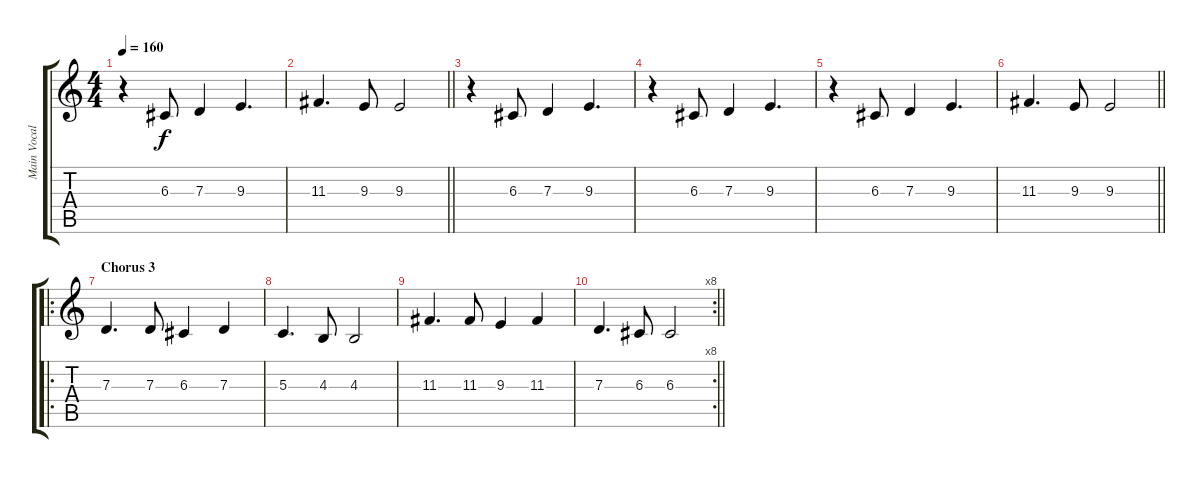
\track ("Main Vocals" "Main Vocal") {instrument lead6voice}
\staff {score tabs}
\tuning (E4 B3 G3 D3 A2 E2) {hide}
\ts (4 4)
\tempo 160
\clef g2
\ks c
r.4{dy f} 6.3.8 7.3.4 9.3.4{d} |
\barLineRight lightlight
11.3.4{d} 9.3.8 9.3.2 |
r.4 6.3.8 7.3.4 9.3.4{d} |
r.4 6.3.8 7.3.4 9.3.4{d} |
r.4 6.3.8 7.3.4 9.3.4{d} |
\barLineRight lightlight
11.3.4{d} 9.3.8 9.3.2 |
\ro
\section ("" "Chorus 3")
7.3.4{d} 7.3.8 6.3.4 7.3.4 |
5.3.4{d} 4.3.8 4.3.2 |
11.3.4{d} 11.3.8 9.3.4 11.3.4 |
\rc 8
\barLineRight lightlight
7.3.4{d} 6.3.8 6.3.2
